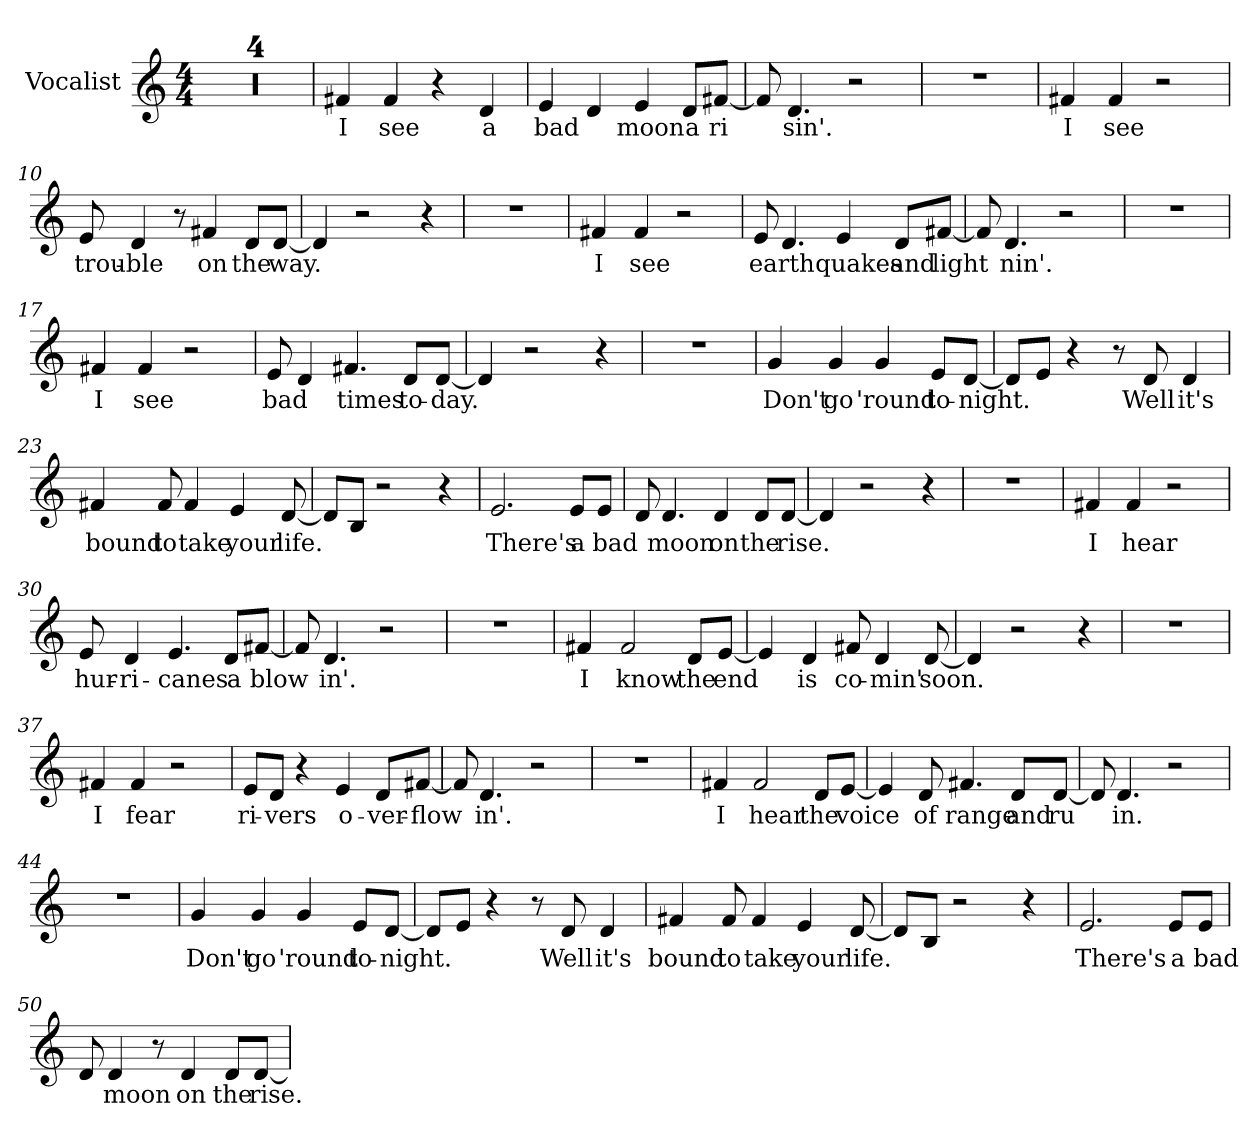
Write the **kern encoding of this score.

**kern	**text
*part1	*part1
*staff1	*staff1
*I"Vocalist	*
*clefG2	*
*M4/4	*
=1	=1
*clefG2	*
*M4/4	*
1r	.
=2	=2
1r	.
=3	=3
1r	.
=4	=4
1r	.
=5	=5
4f#X	I
4f#	see
4r	.
4d	a
=6	=6
4e	bad
4d	_
4e	moon
8d/L	a
[8f#X/J	ri-
=7	=7
8f#]	_
4.d	-sin'.
2r	.
=8	=8
1r	.
=9	=9
4f#X	I
4f#	see
2r	.
=10	=10
8e	trou-
4d	-ble
8r	.
4f#X	on
8d/L	the
[8d/J	way.
=11	=11
4d]	_
2r	.
4r	.
=12	=12
1r	.
=13	=13
4f#X	I
4f#	see
2r	.
=14	=14
8e	earth-
4.d	_
4e	-quakes
8d/L	and
[8f#X/J	light-
=15	=15
8f#]	_
4.d	-nin'.
2r	.
=16	=16
1r	.
=17	=17
4f#X	I
4f#	see
2r	.
=18	=18
8e	bad
4d	_
4.f#X	times
8d/L	to-
[8d/J	-day.
=19	=19
4d]	_
2r	.
4r	.
=20	=20
1r	.
=21	=21
4g	Don't
4g	go
4g	'round
8e/L	to-
[8d/J	-night.
=22	=22
8d/L]	_
8e/J	_
4r	.
8r	.
8d	Well
4d	it's
=23	=23
4f#X	bound
8f#	to
4f#	take
4e	your
[8d	life.
=24	=24
8d/L]	_
8B/J	_
2r	.
4r	.
=25	=25
2.e	There's
8e/L	a
8e/J	bad
=26	=26
8d	_
4.d	moon
4d	on
8d/L	the
[8d/J	rise.
=27	=27
4d]	_
2r	.
4r	.
=28	=28
1r	.
=29	=29
4f#X	I
4f#	hear
2r	.
=30	=30
8e	hur-
4d	-ri-
4.e	-canes
8d/L	a
[8f#X/J	blow
=31	=31
8f#]	_
4.d	in'.
2r	.
=32	=32
1r	.
=33	=33
4f#X	I
2f#	know
8d/L	the
[8e/J	end
=34	=34
4e]	_
4d	is
8f#X	co-
4d	-min'
[8d	soon.
=35	=35
4d]	_
2r	.
4r	.
=36	=36
1r	.
=37	=37
4f#X	I
4f#	fear
2r	.
=38	=38
8e/L	ri-
8d/J	-vers
4r	.
4e	o-
8d/L	-ver-
[8f#X/J	-flow-
=39	=39
8f#]	_
4.d	-in'.
2r	.
=40	=40
1r	.
=41	=41
4f#X	I
2f#	hear
8d/L	the
[8e/J	voice
=42	=42
4e]	_
8d	of
4.f#X	range
8d/L	and
[8d/J	ru-
=43	=43
8d]	_
4.d	-in.
2r	.
=44	=44
1r	.
=45	=45
4g	Don't
4g	go
4g	'round
8e/L	to-
[8d/J	-night.
=46	=46
8d/L]	_
8e/J	_
4r	.
8r	.
8d	Well
4d	it's
=47	=47
4f#X	bound
8f#	to
4f#	take
4e	your
[8d	life.
=48	=48
8d/L]	_
8B/J	_
2r	.
4r	.
=49	=49
2.e	There's
8e/L	a
8e/J	bad
=50	=50
8d	_
4d	moon
8r	.
4d	on
8d/L	the
[8d/J	rise.
=	=
*-	*-
